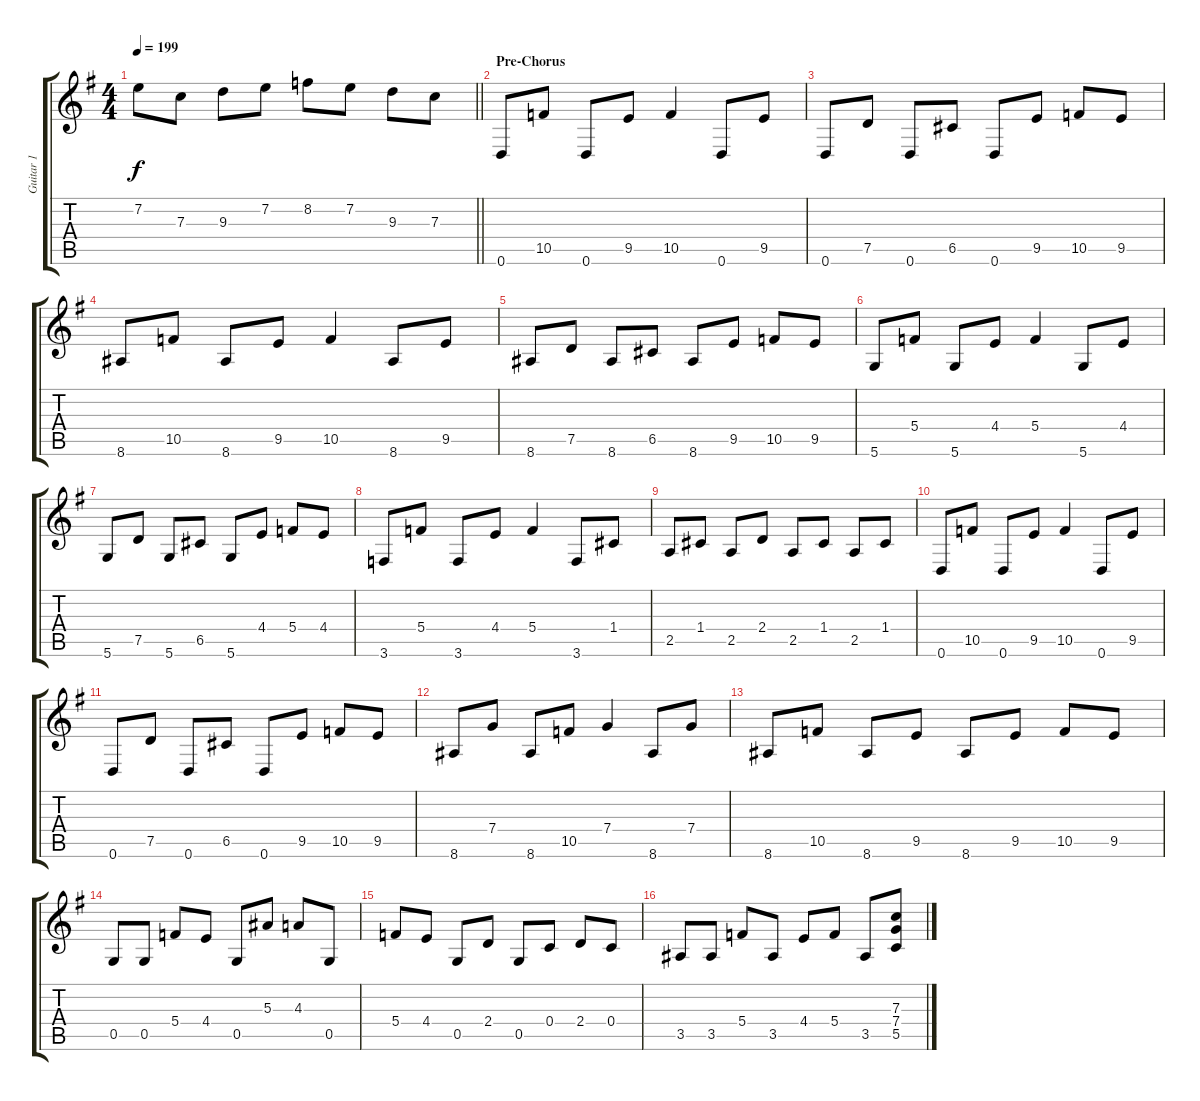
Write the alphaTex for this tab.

\track ("Guitar 1" "Guitar 1") {instrument distortionguitar}
\staff {score tabs}
\tuning (D4 A3 F3 C3 G2 D2) {hide}
\ts (4 4)
\tempo 199
\clef g2
\barLineRight lightlight
\ks eminor
7.2.8{dy f} 7.3.8 9.3.8 7.2.8 8.2.8 7.2.8 9.3.8 7.3.8 |
\section ("" "Pre-Chorus")
0.6.8 10.5.8 0.6.8 9.5.8 10.5.4 0.6.8 9.5.8 |
0.6.8 7.5.8 0.6.8 6.5.8 0.6.8 9.5.8 10.5.8 9.5.8 |
8.6.8 10.5.8 8.6.8 9.5.8 10.5.4 8.6.8 9.5.8 |
8.6.8 7.5.8 8.6.8 6.5.8 8.6.8 9.5.8 10.5.8 9.5.8 |
5.6.8 5.4.8 5.6.8 4.4.8 5.4.4 5.6.8 4.4.8 |
5.6.8 7.5.8 5.6.8 6.5.8 5.6.8 4.4.8 5.4.8 4.4.8 |
3.6.8 5.4.8 3.6.8 4.4.8 5.4.4 3.6.8 1.4.8 |
2.5.8 1.4.8 2.5.8 2.4.8 2.5.8 1.4.8 2.5.8 1.4.8 |
0.6.8 10.5.8 0.6.8 9.5.8 10.5.4 0.6.8 9.5.8 |
0.6.8 7.5.8 0.6.8 6.5.8 0.6.8 9.5.8 10.5.8 9.5.8 |
8.6.8 7.4.8 8.6.8 10.5.8 7.4.4 8.6.8 7.4.8 |
8.6.8 10.5.8 8.6.8 9.5.8 8.6.8 9.5.8 10.5.8 9.5.8 |
0.5.8 0.5.8 5.4.8 4.4.8 0.5.8 5.3.8 4.3.8 0.5.8 |
5.4.8 4.4.8 0.5.8 2.4.8 0.5.8 0.4.8 2.4.8 0.4.8 |
3.5.8 3.5.8 5.4.8 3.5.8 4.4.8 5.4.8 3.5.8 (7.3 7.4 5.5).8
